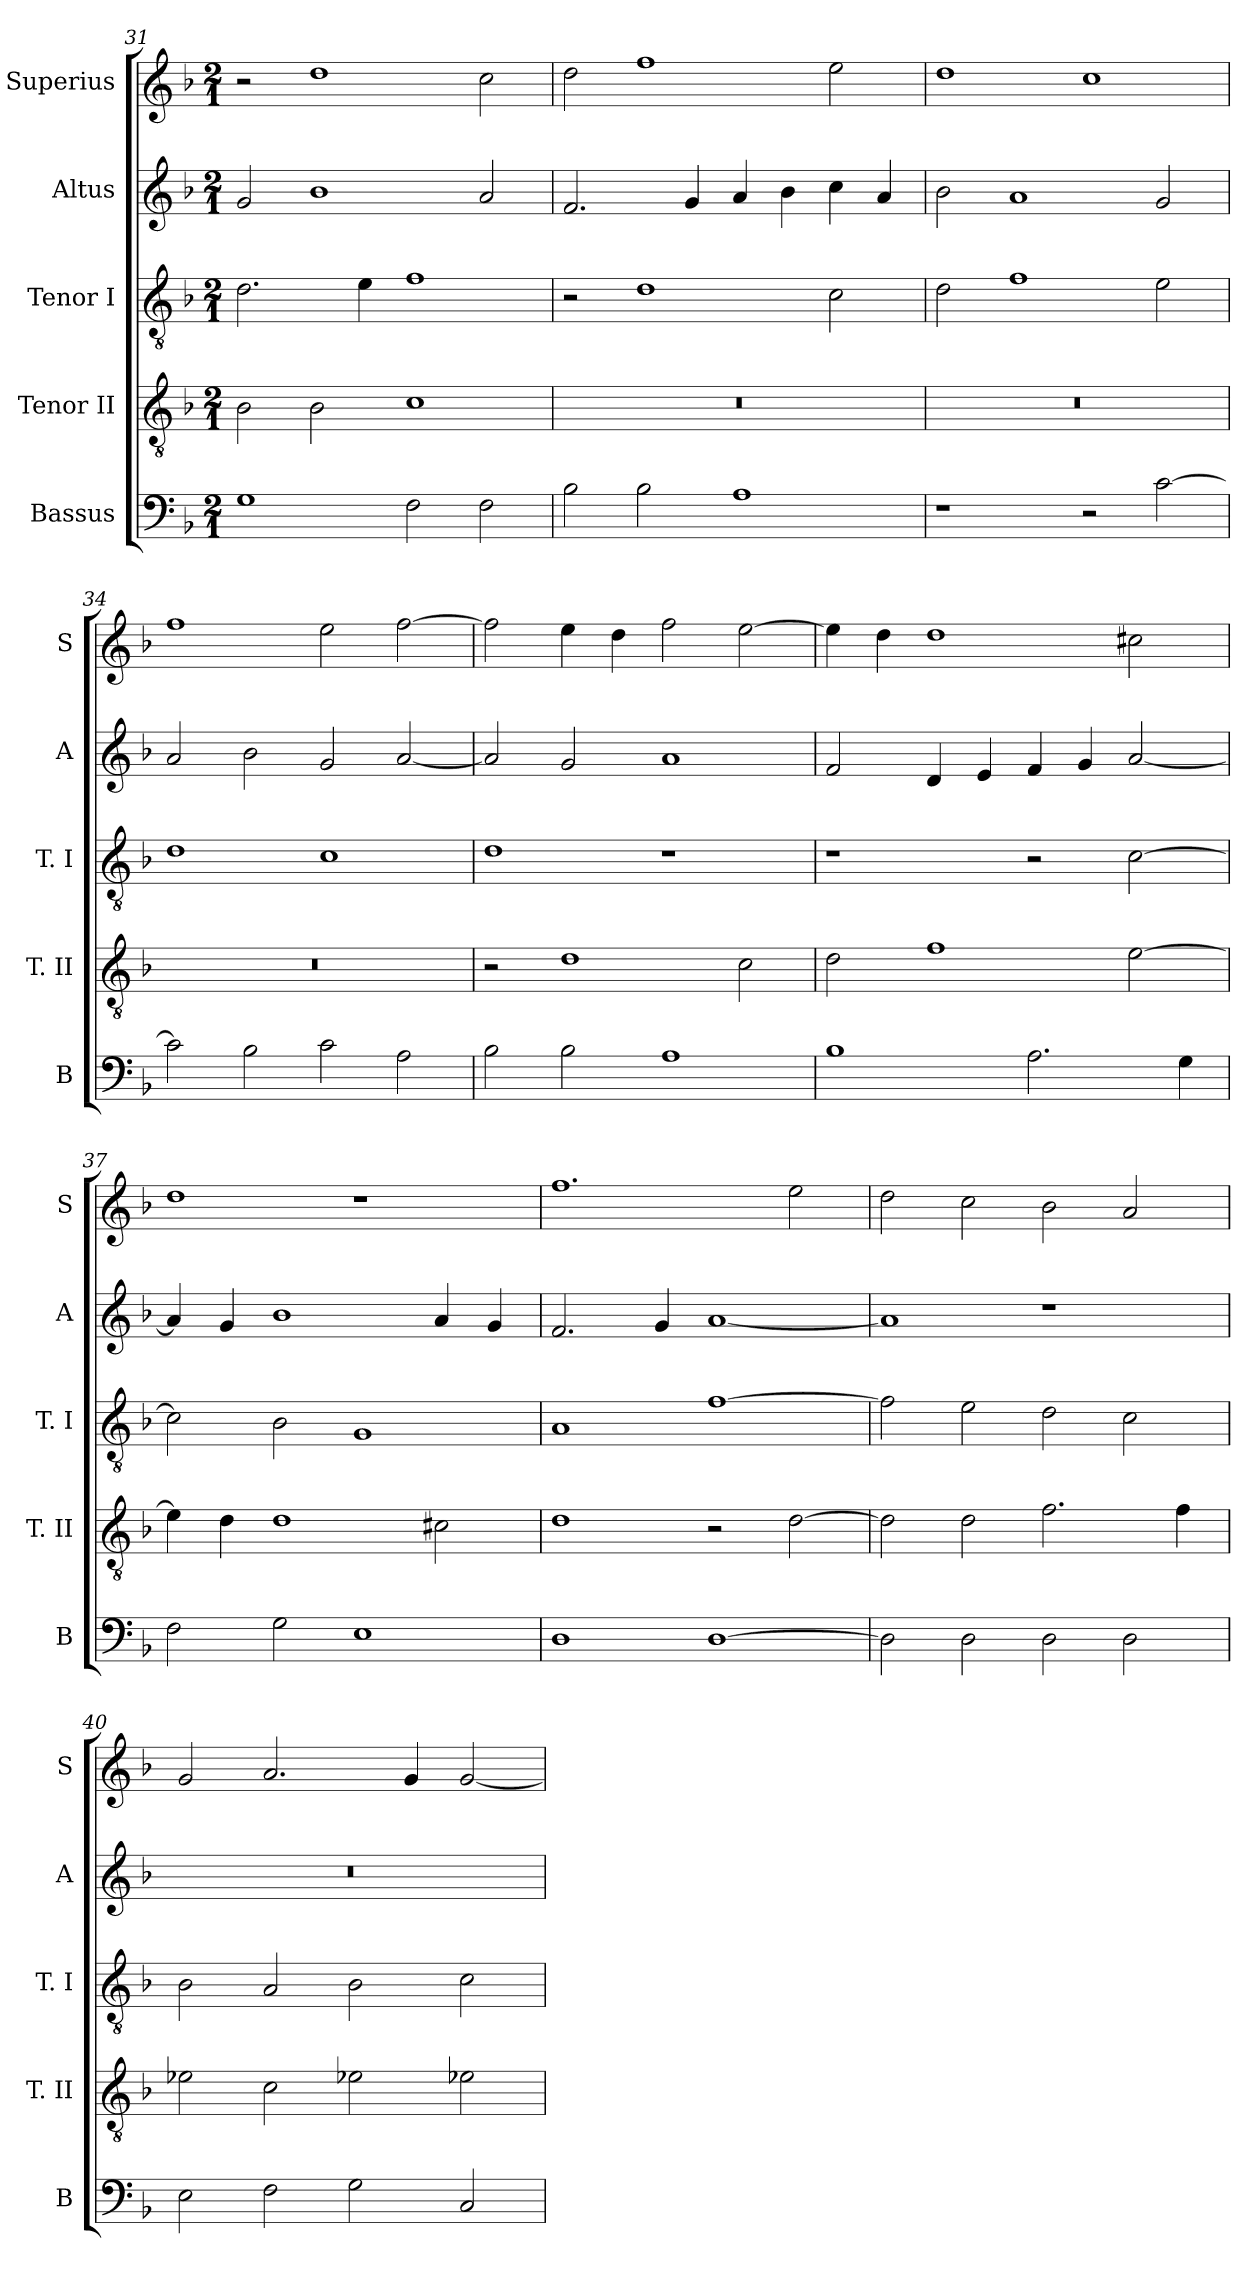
**kern	**kern	**kern	**kern	**kern
*part5	*part4	*part3	*part2	*part1
*staff5	*staff4	*staff3	*staff2	*staff1
*I"Bassus	*I"Tenor II	*I"Tenor I	*I"Altus	*I"Superius
*I'B	*I'T. II	*I'T. I	*I'A	*I'S
*clefF4	*clefGv2	*clefGv2	*clefG2	*clefG2
*k[b-]	*k[b-]	*k[b-]	*k[b-]	*k[b-]
*F:	*F:	*F:	*F:	*F:
*M2/1	*M2/1	*M2/1	*M2/1	*M2/1
=31	=31	=31	=31	=31
1G	2B-	2.d	2g	2r
.	2B-	.	1b-	1dd
.	.	4e	.	.
2F	1c	1f	.	.
2F	.	.	2a	2cc
=32	=32	=32	=32	=32
2B-	0r	2r	2.f	2dd
2B-	.	1d	.	1ff
.	.	.	4g	.
1A	.	.	4a	.
.	.	.	4b-	.
.	.	2c	4cc	2ee
.	.	.	4a	.
=33	=33	=33	=33	=33
1r	0r	2d	2b-	1dd
.	.	1f	1a	.
2r	.	.	.	1cc
[2c	.	2e	2g	.
=34	=34	=34	=34	=34
2c]	0r	1d	2a	1ff
2B-	.	.	2b-	.
2c	.	1c	2g	2ee
2A	.	.	[2a	[2ff
=35	=35	=35	=35	=35
2B-	2r	1d	2a]	2ff]
2B-	1d	.	2g	4ee
.	.	.	.	4dd
1A	.	1r	1a	2ff
.	2c	.	.	[2ee
=36	=36	=36	=36	=36
1B-	2d	1r	2f	4ee]
.	.	.	.	4dd
.	1f	.	4d	1dd
.	.	.	4e	.
2.A	.	2r	4f	.
.	.	.	4g	.
.	[2e	[2c	[2a	2cc#X
4G	.	.	.	.
=37	=37	=37	=37	=37
2F	4e]	2c]	4a]	1dd
.	4d	.	4g	.
2G	1d	2B-	1b-	.
1E	.	1G	.	1r
.	2c#X	.	4a	.
.	.	.	4g	.
=38	=38	=38	=38	=38
1D	1d	1A	2.f	1.ff
.	.	.	4g	.
[1D	2r	[1f	[1a	.
.	[2d	.	.	2ee
=39	=39	=39	=39	=39
2D]	2d]	2f]	1a]	2dd
2D	2d	2e	.	2cc
2D	2.f	2d	1r	2b-
2D	.	2c	.	2a
.	4f	.	.	.
=40	=40	=40	=40	=40
2E	2e-X	2B-	0r	2g
2F	2c	2A	.	2.a
2G	2e-X	2B-	.	.
.	.	.	.	4g
2C	2e-X	2c	.	[2g
=	=	=	=	=
*-	*-	*-	*-	*-
